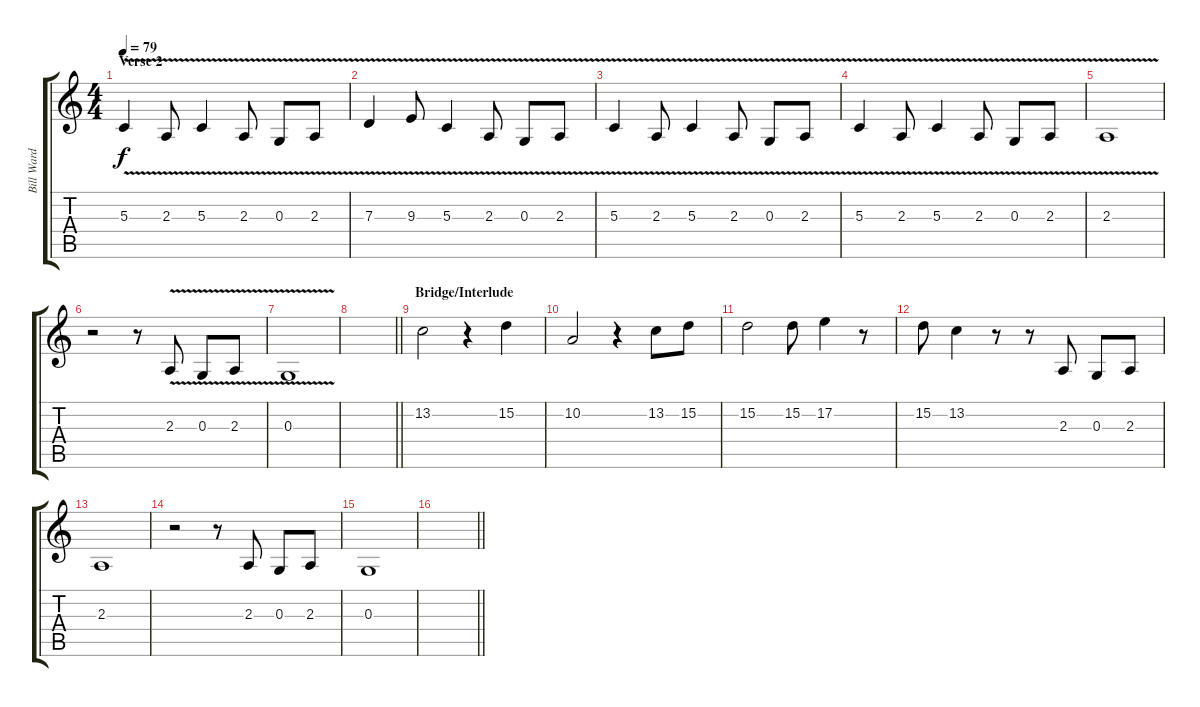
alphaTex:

\track ("Bill Ward" "Bill Ward") {instrument pad1newage}
\staff {score tabs}
\tuning (E4 B3 G3 D3 A2 E2) {hide}
\ts (4 4)
\section ("" "Verse 2")
\tempo 79
\clef g2
\ks c
5.3{v}.4{dy f} 2.3{v}.8 5.3{v}.4 2.3{v}.8 0.3{v}.8 2.3{v}.8 |
7.3{v}.4 9.3{v}.8 5.3{v}.4 2.3{v}.8 0.3{v}.8 2.3{v}.8 |
5.3{v}.4 2.3{v}.8 5.3{v}.4 2.3{v}.8 0.3{v}.8 2.3{v}.8 |
5.3{v}.4 2.3{v}.8 5.3{v}.4 2.3{v}.8 0.3{v}.8 2.3{v}.8 |
2.3{v}.1 |
r.2 r.8 2.3{v}.8 0.3{v}.8 2.3{v}.8 |
0.3{v}.1 |
\barLineRight lightlight
|
\section ("" "Bridge/Interlude")
13.2.2 r.4 15.2.4 |
10.2.2 r.4 13.2.8 15.2.8 |
15.2.2 15.2.8 17.2.4 r.8 |
15.2.8 13.2.4 r.8 r.8 2.3.8 0.3.8 2.3.8 |
2.3.1 |
r.2 r.8 2.3.8 0.3.8 2.3.8 |
0.3.1 |
\barLineRight lightlight
